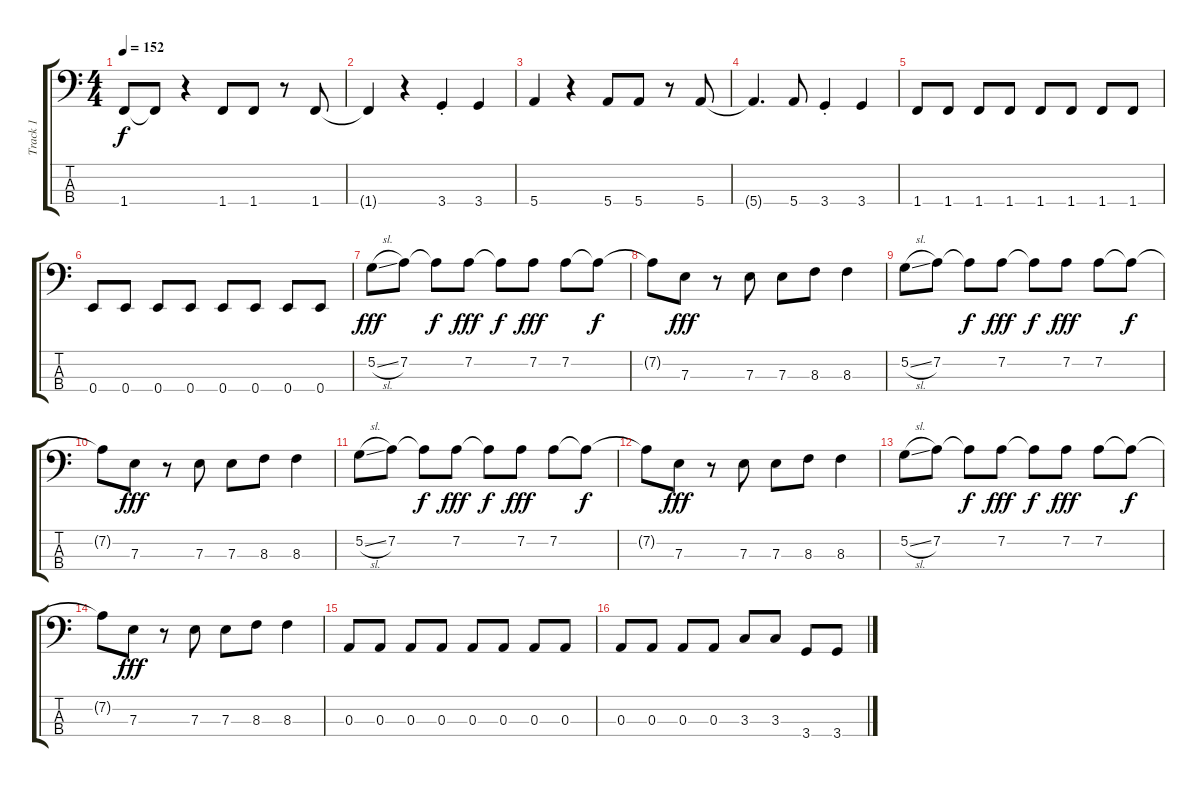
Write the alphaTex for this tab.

\track ("Track 1" "Track 1") {instrument electricbassfinger}
\staff {score tabs}
\tuning (G2 D2 A1 E1) {hide}
\ts (4 4)
\tempo 152
\clef f4
\ks c
1.4.8{dy f} 1.4{t}.8 r.4 1.4.8 1.4.8 r.8 1.4.8 |
1.4{t}.4 r.4 3.4{st}.4 3.4.4 |
5.4.4 r.4 5.4.8 5.4.8 r.8 5.4.8 |
5.4{t}.4{d} 5.4.8 3.4{st}.4 3.4.4 |
1.4.8 1.4.8 1.4.8 1.4.8 1.4.8 1.4.8 1.4.8 1.4.8 |
0.4.8 0.4.8 0.4.8 0.4.8 0.4.8 0.4.8 0.4.8 0.4.8 |
5.2{sl}.8{dy fff} 7.2.8 7.2{t}.8{dy f} 7.2.8{dy fff} 7.2{t}.8{dy f} 7.2.8{dy fff} 7.2.8 7.2{t}.8{dy f} |
7.2{t}.8 7.3.8{dy fff} r.8 7.3.8 7.3.8 8.3.8 8.3.4 |
5.2{sl}.8 7.2.8 7.2{t}.8{dy f} 7.2.8{dy fff} 7.2{t}.8{dy f} 7.2.8{dy fff} 7.2.8 7.2{t}.8{dy f} |
7.2{t}.8 7.3.8{dy fff} r.8 7.3.8 7.3.8 8.3.8 8.3.4 |
5.2{sl}.8 7.2.8 7.2{t}.8{dy f} 7.2.8{dy fff} 7.2{t}.8{dy f} 7.2.8{dy fff} 7.2.8 7.2{t}.8{dy f} |
7.2{t}.8 7.3.8{dy fff} r.8 7.3.8 7.3.8 8.3.8 8.3.4 |
5.2{sl}.8 7.2.8 7.2{t}.8{dy f} 7.2.8{dy fff} 7.2{t}.8{dy f} 7.2.8{dy fff} 7.2.8 7.2{t}.8{dy f} |
7.2{t}.8 7.3.8{dy fff} r.8 7.3.8 7.3.8 8.3.8 8.3.4 |
0.3.8 0.3.8 0.3.8 0.3.8 0.3.8 0.3.8 0.3.8 0.3.8 |
0.3.8 0.3.8 0.3.8 0.3.8 3.3.8 3.3.8 3.4.8 3.4.8
